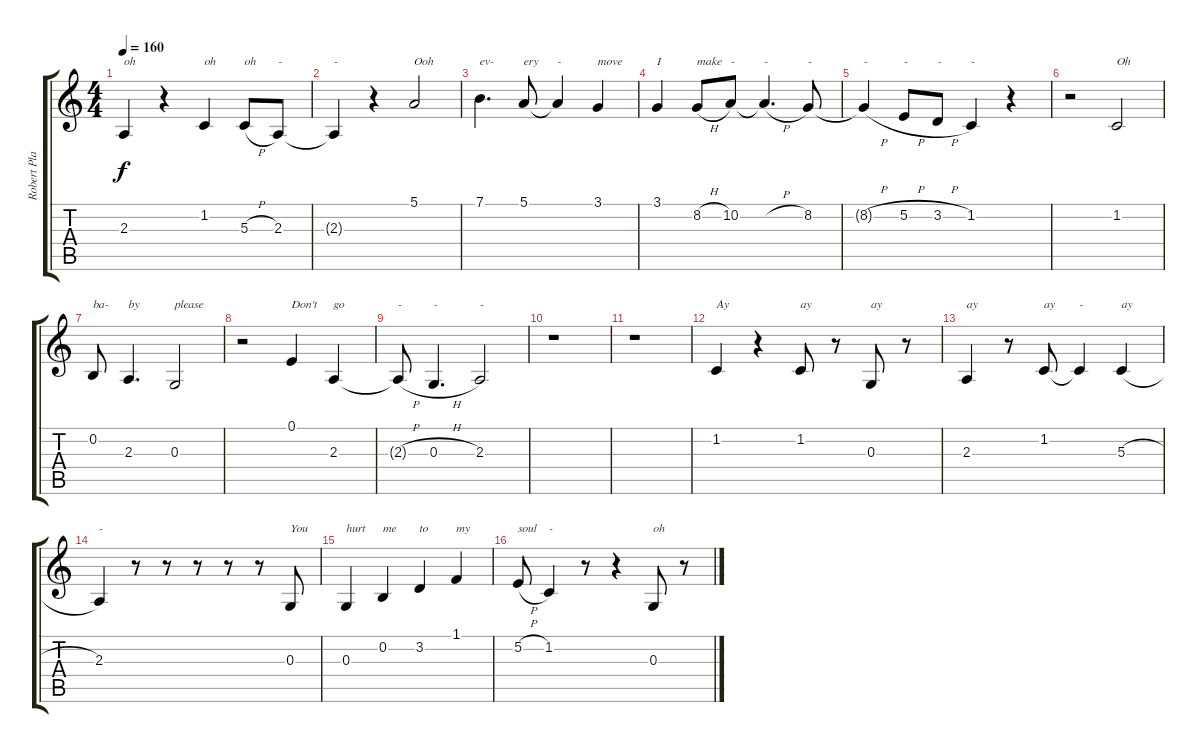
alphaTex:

\track ("Robert Plant - Vocals" "Robert Pla") {instrument voiceoohs}
\staff {score tabs}
\tuning (E4 B3 G3 D3 A2 E2) {hide}
\ts (4 4)
\tempo 160
\clef g2
\ks c
2.3.4{txt "oh" dy f} r.4 1.2.4{txt "oh"} 5.3{h}.8{txt "oh"} 2.3.8{txt "-"} |
2.3{t}.4{txt "-"} r.4 5.1.2{txt "Ooh"} |
7.1.4{d txt "ev-"} 5.1.8{txt "ery"} 5.1{t}.4{txt "-"} 3.1.4{txt "move"} |
3.1.4{txt "I"} 8.2{h}.8{txt "make"} 10.2.8{txt "-"} 10.2{h t}.4{d txt "-"} 8.2.8{txt "-"} |
8.2{h t}.4{txt "-"} 5.2{h}.8{txt "-"} 3.2{h}.8{txt "-"} 1.2.4{txt "-"} r.4 |
r.2 1.2.2{txt "Oh"} |
0.2.8{txt "ba-"} 2.3.4{d txt "by"} 0.3.2{txt "please"} |
r.2 0.1.4{txt "Don't"} 2.3.4{txt "go"} |
2.3{h t}.8{txt "-"} 0.3{h}.4{d txt "-"} 2.3.2{txt "-"} |
r.1 |
r.1 |
1.2.4{txt "Ay"} r.4 1.2.8{txt "ay"} r.8 0.3.8{txt "ay"} r.8 |
2.3.4{txt "ay"} r.8 1.2.8{txt "ay"} 1.2{t}.4{txt "-"} 5.3{h}.4{txt "ay"} |
2.3.4{txt "-"} r.8 r.8 r.8 r.8 r.8 0.3.8{txt "You"} |
0.3.4{txt "hurt"} 0.2.4{txt "me"} 3.2.4{txt "to"} 1.1.4{txt "my"} |
5.2{h}.8{txt "soul"} 1.2.4{txt "-"} r.8 r.4 0.3.8{txt "oh"} r.8
